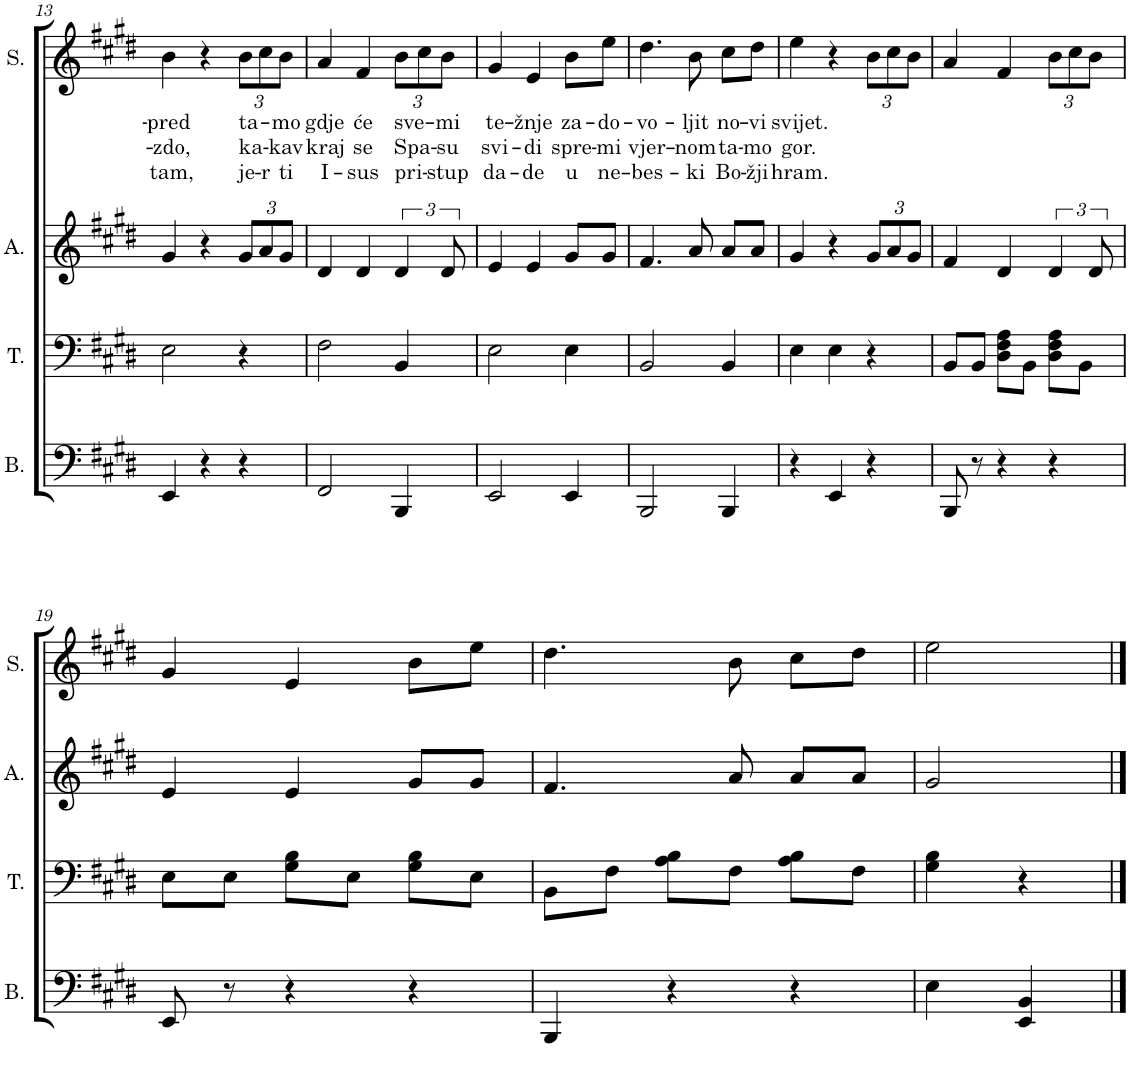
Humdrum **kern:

**kern	**kern	**kern	**kern	**text	**text	**text
*part4	*part3	*part2	*part1	*part1	*part1	*part1
*staff4	*staff3	*staff2	*staff1	*staff1	*staff1	*staff1
*I"Bass	*I"Tenor	*I"Alto	*I"Soprano	*	*	*
*I'B.	*I'T.	*I'A.	*I'S.	*	*	*
!!LO:PB:g=z
*clefF4	*clefF4	*clefG2	*clefG2	*	*	*
*k[f#c#g#d#]	*k[f#c#g#d#]	*k[f#c#g#d#]	*k[f#c#g#d#]	*	*	*
*M3/4	*M3/4	*M3/4	*M3/4	*	*	*
=13	=13	=13	=13	=13	=13	=13
!	!	!	!	!LO:LY:b	!LO:LY:b	!LO:LY:b
4EE/	2E\	4g#/	4b\	-pred	-zdo,	tam,
4r	.	4r	4r	.	.	.
*	*	*Xbrackettup	*Xbrackettup	*	*	*
!	!	!	!	!LO:LY:b	!LO:LY:b	!LO:LY:b
4r	4r	12g#/L	12b\L	ta-	ka-	je-
!	!	!	!	!	!	!LO:LY:b
.	.	12a/	12cc#\	.	.	-r
!	!	!	!	!LO:LY:b	!LO:LY:b	!LO:LY:b
.	.	12g#/J	12b\J	-mo	-kav	ti
=14	=14	=14	=14	=14	=14	=14
!	!	!	!	!LO:LY:b	!LO:LY:b	!LO:LY:b
2FF#/	2F#\	4d#/	4a/	gdje	kraj	I-
!	!	!	!	!LO:LY:b	!LO:LY:b	!LO:LY:b
.	.	4d#/	4f#/	će	se	-sus
*	*	*brackettup	*	*	*	*
!	!	!	!	!LO:LY:b	!LO:LY:b	!LO:LY:b
4BBB/	4BB/	6d#/	12b\L	sve-	Spa-	pri-
.	.	.	12cc#\	.	.	.
!	!	!	!	!LO:LY:b	!LO:LY:b	!LO:LY:b
.	.	12d#/	12b\J	-mi	-su	-stup
=15	=15	=15	=15	=15	=15	=15
!	!	!	!	!LO:LY:b	!LO:LY:b	!LO:LY:b
2EE/	2E\	4e/	4g#/	te-	svi-	da-
!	!	!	!	!LO:LY:b	!LO:LY:b	!LO:LY:b
.	.	4e/	4e/	-žnje	-di	-de
!	!	!	!	!LO:LY:b	!LO:LY:b	!LO:LY:b
4EE/	4E\	8g#/L	8b\L	za-	spre-	u
!	!	!	!	!LO:LY:b	!LO:LY:b	!LO:LY:b
.	.	8g#/J	8ee\J	-do-	-mi	ne-
=16	=16	=16	=16	=16	=16	=16
!	!	!	!	!LO:LY:b	!LO:LY:b	!LO:LY:b
2BBB/	2BB/	4.f#/	4.dd#\	-vo-	vjer-	-bes-
!	!	!	!	!LO:LY:b	!LO:LY:b	!LO:LY:b
.	.	8a/	8b\	-ljit	-nom	-ki
!	!	!	!	!LO:LY:b	!LO:LY:b	!LO:LY:b
4BBB/	4BB/	8a/L	8cc#\L	no-	ta-	Bo-
!	!	!	!	!LO:LY:b	!LO:LY:b	!LO:LY:b
.	.	8a/J	8dd#\J	-vi	-mo	-žji
=17	=17	=17	=17	=17	=17	=17
!	!	!	!	!LO:LY:b	!LO:LY:b	!LO:LY:b
4r	4E\	4g#/	4ee\	svijet.	gor.	hram.
4EE/	4E\	4r	4r	.	.	.
*	*	*Xbrackettup	*	*	*	*
4r	4r	12g#/L	12b\L	.	.	.
.	.	12a/	12cc#\	.	.	.
.	.	12g#/J	12b\J	.	.	.
=18	=18	=18	=18	=18	=18	=18
8BBB/	8BB/L	4f#/	4a/	.	.	.
8r	8BB/J	.	.	.	.	.
4r	8D#\ 8F#\ 8A\L	4d#/	4f#/	.	.	.
.	8BB\J	.	.	.	.	.
*	*	*brackettup	*	*	*	*
4r	8D#\ 8F#\ 8A\L	6d#/	12b\L	.	.	.
.	.	.	12cc#\	.	.	.
.	8BB\J	.	.	.	.	.
.	.	12d#/	12b\J	.	.	.
!!LO:LB:g=z
=19	=19	=19	=19	=19	=19	=19
8EE/	8E\L	4e/	4g#/	.	.	.
8r	8E\J	.	.	.	.	.
4r	8G#\ 8B\L	4e/	4e/	.	.	.
.	8E\J	.	.	.	.	.
4r	8G#\ 8B\L	8g#/L	8b\L	.	.	.
.	8E\J	8g#/J	8ee\J	.	.	.
=20	=20	=20	=20	=20	=20	=20
4BBB/	8BB\L	4.f#/	4.dd#\	.	.	.
.	8F#\J	.	.	.	.	.
4r	8A\ 8B\L	.	.	.	.	.
.	8F#\J	8a/	8b\	.	.	.
4r	8A\ 8B\L	8a/L	8cc#\L	.	.	.
.	8F#\J	8a/J	8dd#\J	.	.	.
=21	=21	=21	=21	=21	=21	=21
4E\	4G#\ 4B\	2g#/	2ee\	.	.	.
4EE/ 4BB/	4r	.	.	.	.	.
==	==	==	==	==	==	==
*-	*-	*-	*-	*-	*-	*-
